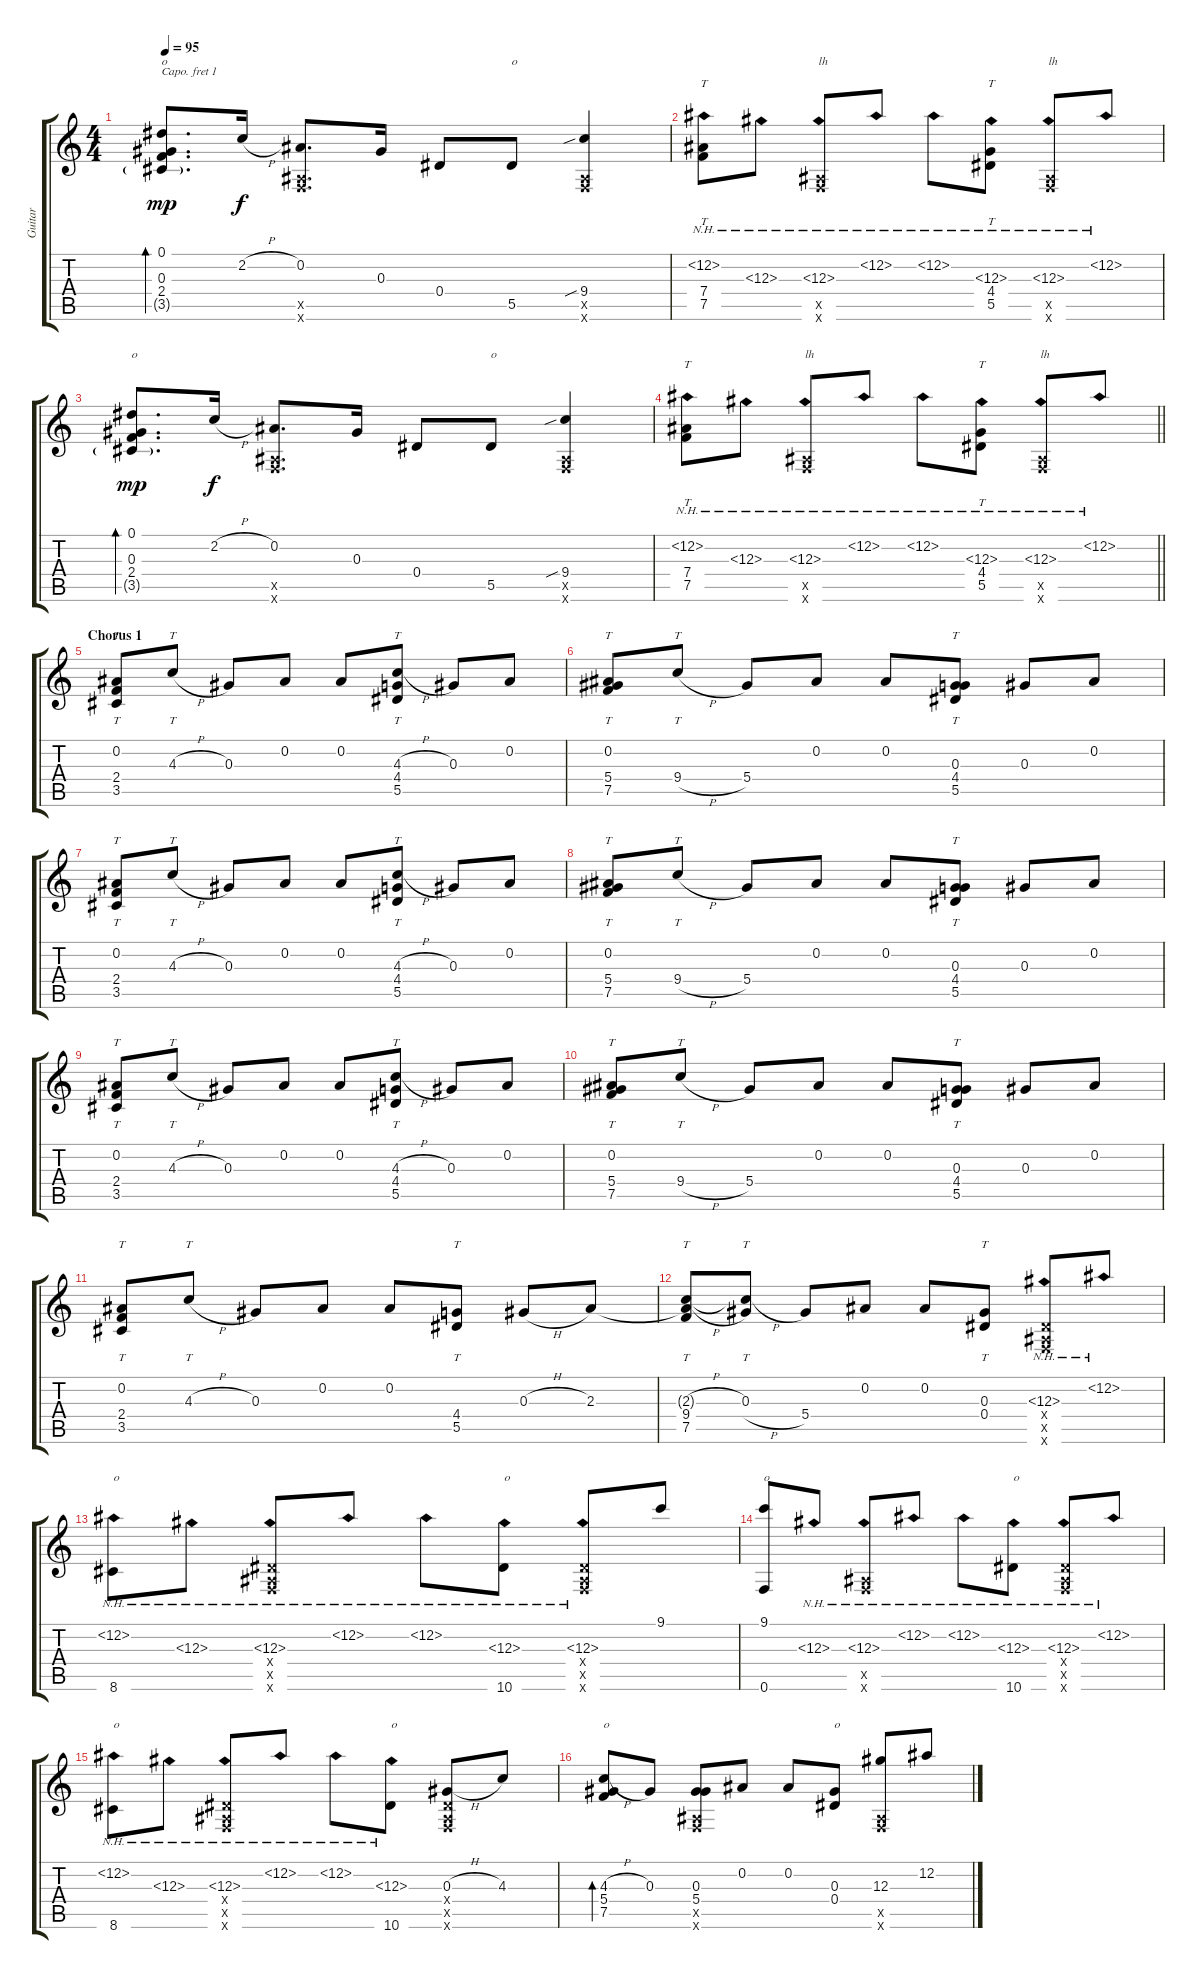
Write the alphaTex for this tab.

\track ("Guitar" "Guitar") {instrument acousticguitarsteel}
\staff {score tabs}
\capo 1
\tuning (D4 A3 G3 D3 A2 E2) {hide}
\ts (4 4)
\tempo 95
\clef g2
\ks c
(0.1 0.3 2.4 3.5{g}).8{d bd 240 txt "o" dy mp} 2.2{h}.16{dy f} (0.2 0.5{x} 0.6{x}).8{d} 0.3.16 0.4.8 5.5.8{txt "o"} (9.4{sib} 0.5{x} 0.6{x}).4 |
(12.2{nh} 7.4 7.5).8{tt} 12.3{nh}.8 (12.3{nh} 0.5{x} 0.6{x}).8{txt "lh"} 12.2{nh}.8 12.2{nh}.8 (12.3{nh} 4.4 5.5).8{tt} (12.3{nh} 0.5{x} 0.6{x}).8{txt "lh"} 12.2{nh}.8 |
(0.1 0.3 2.4 3.5{g}).8{d bd 240 txt "o" dy mp} 2.2{h}.16{dy f} (0.2 0.5{x} 0.6{x}).8{d} 0.3.16 0.4.8 5.5.8{txt "o"} (9.4{sib} 0.5{x} 0.6{x}).4 |
\barLineRight lightlight
(12.2{nh} 7.4 7.5).8{tt} 12.3{nh}.8 (12.3{nh} 0.5{x} 0.6{x}).8{txt "lh"} 12.2{nh}.8 12.2{nh}.8 (12.3{nh} 4.4 5.5).8{tt} (12.3{nh} 0.5{x} 0.6{x}).8{txt "lh"} 12.2{nh}.8 |
\section ("" "Chorus 1")
(0.2 2.4 3.5).8{tt} 4.3{h}.8{tt} 0.3.8 0.2.8 0.2.8 (4.3{h} 4.4 5.5).8{tt} 0.3.8 0.2.8 |
(0.2 5.4 7.5).8{tt} 9.4{h}.8{tt} 5.4.8 0.2.8 0.2.8 (0.3 4.4 5.5).8{tt} 0.3.8 0.2.8 |
(0.2 2.4 3.5).8{tt} 4.3{h}.8{tt} 0.3.8 0.2.8 0.2.8 (4.3{h} 4.4 5.5).8{tt} 0.3.8 0.2.8 |
(0.2 5.4 7.5).8{tt} 9.4{h}.8{tt} 5.4.8 0.2.8 0.2.8 (0.3 4.4 5.5).8{tt} 0.3.8 0.2.8 |
(0.2 2.4 3.5).8{tt} 4.3{h}.8{tt} 0.3.8 0.2.8 0.2.8 (4.3{h} 4.4 5.5).8{tt} 0.3.8 0.2.8 |
(0.2 5.4 7.5).8{tt} 9.4{h}.8{tt} 5.4.8 0.2.8 0.2.8 (0.3 4.4 5.5).8{tt} 0.3.8 0.2.8 |
(0.2 2.4 3.5).8{tt} 4.3{h}.8{tt} 0.3.8 0.2.8 0.2.8 (4.4 5.5).8{tt} 0.3{h}.8 2.3.8 |
(2.3{h t} 9.4 7.5).8{tt} (0.3 9.4{h t}).8{tt} 5.4.8 0.2.8 0.2.8 (0.3 0.4).8{tt} (12.3{nh} 0.4{x} 0.5{x} 0.6{x}).8 12.2{nh}.8 |
(12.2{nh} 8.6).8{txt "o"} 12.3{nh}.8 (12.3{nh} 0.4{x} 0.5{x} 0.6{x}).8 12.2{nh}.8 12.2{nh}.8 (12.3{nh} 10.6).8{txt "o"} (12.3{nh} 0.4{x} 0.5{x} 0.6{x}).8 9.1.8 |
(9.1 0.6).8{txt "o"} 12.3{nh}.8 (12.3{nh} 0.5{x} 0.6{x}).8 12.2{nh}.8 12.2{nh}.8 (12.3{nh} 10.6).8{txt "o"} (12.3{nh} 0.4{x} 0.5{x} 0.6{x}).8 12.2{nh}.8 |
(12.2{nh} 8.6).8{txt "o"} 12.3{nh}.8 (12.3{nh} 0.4{x} 0.5{x} 0.6{x}).8 12.2{nh}.8 12.2{nh}.8 (12.3{nh} 10.6).8{txt "o"} (0.3{h} 0.4{x} 0.5{x} 0.6{x}).8 4.3.8 |
(4.3{h} 5.4 7.5).8{bd 240 txt "o"} 0.3.8 (0.3 5.4 0.5{x} 0.6{x}).8 0.2.8 0.2.8 (0.3 0.4).8{txt "o"} (12.3 0.5{x} 0.6{x}).8 12.2.8
